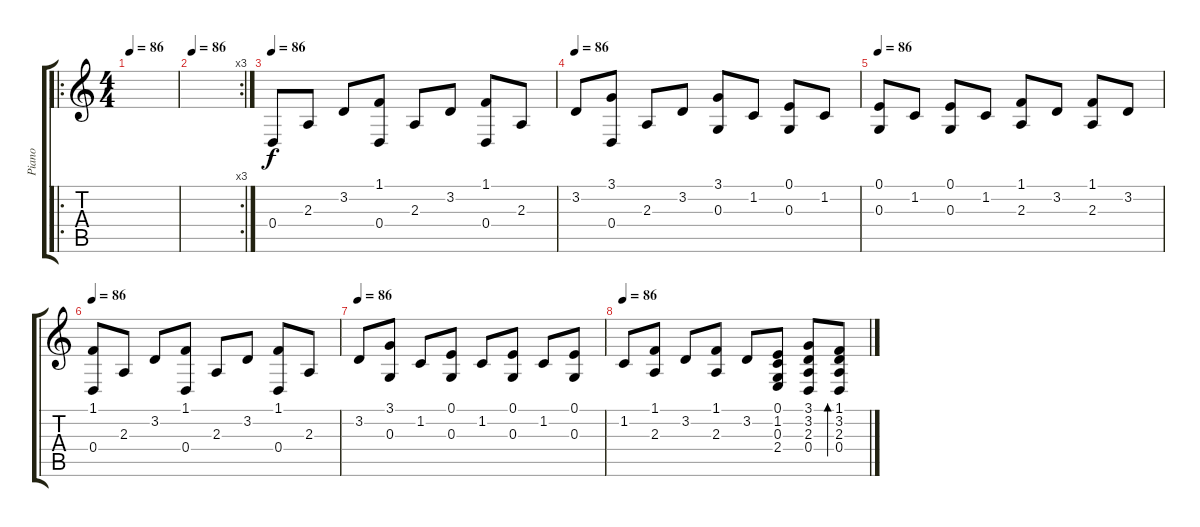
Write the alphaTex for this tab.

\track ("Piano" "Piano") {instrument electricgrandpiano}
\staff {score tabs}
\tuning (E4 B3 G3 D3 A2 E2) {hide}
\ro
\ts (4 4)
\tempo 86
\clef g2
\ks c
|
\rc 3
\tempo 86
|
\tempo 86
0.4.8 2.3.8 3.2.8 (1.1 0.4).8 2.3.8 3.2.8 (1.1 0.4).8 2.3.8 |
\tempo 86
3.2.8 (3.1 0.4).8 2.3.8 3.2.8 (3.1 0.3).8 1.2.8 (0.1 0.3).8 1.2.8 |
\tempo 86
(0.1 0.3).8 1.2.8 (0.1 0.3).8 1.2.8 (1.1 2.3).8 3.2.8 (1.1 2.3).8 3.2.8 |
\tempo 86
(1.1 0.4).8 2.3.8 3.2.8 (1.1 0.4).8 2.3.8 3.2.8 (1.1 0.4).8 2.3.8 |
\tempo 86
3.2.8 (3.1 0.3).8 1.2.8 (0.1 0.3).8 1.2.8 (0.1 0.3).8 1.2.8 (0.1 0.3).8 |
\tempo 86
1.2.8 (1.1 2.3).8 3.2.8 (1.1 2.3).8 3.2.8 (0.1 1.2 0.3 2.4).8 (3.1 3.2 2.3 0.4).8 (1.1 3.2 2.3 0.4).8{bd 240}
